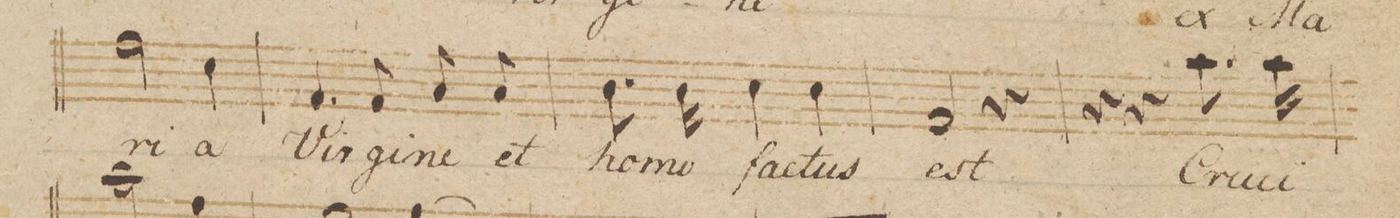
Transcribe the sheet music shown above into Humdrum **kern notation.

**kern	**text	**dynam
*I"Basso.	*	*
*clefF4	*	*
*k[b-e-a-d-]	*	*
*met(c|)	*	*
*M3/4	*	*
2A-\	-ri-	.
4E-\	-a	.
=104	=104	=104
4.AA-/	Vir-	.
8AA-/	-gi-	.
8C/	-ne	.
8C/	et	.
=105	=105	=105
8.D-\	ho-	.
16D-\	-mo	.
4E-\	fac-	.
4E-\	-tus	.
=106	=106	=106
2AA-/	est	.
4r	.	.
=107	=107	=107
4r	.	.
4r	.	.
8.c\	Cru-	.
16c\	-ci-	.
=108	=108	=108
*-	*-	*-
